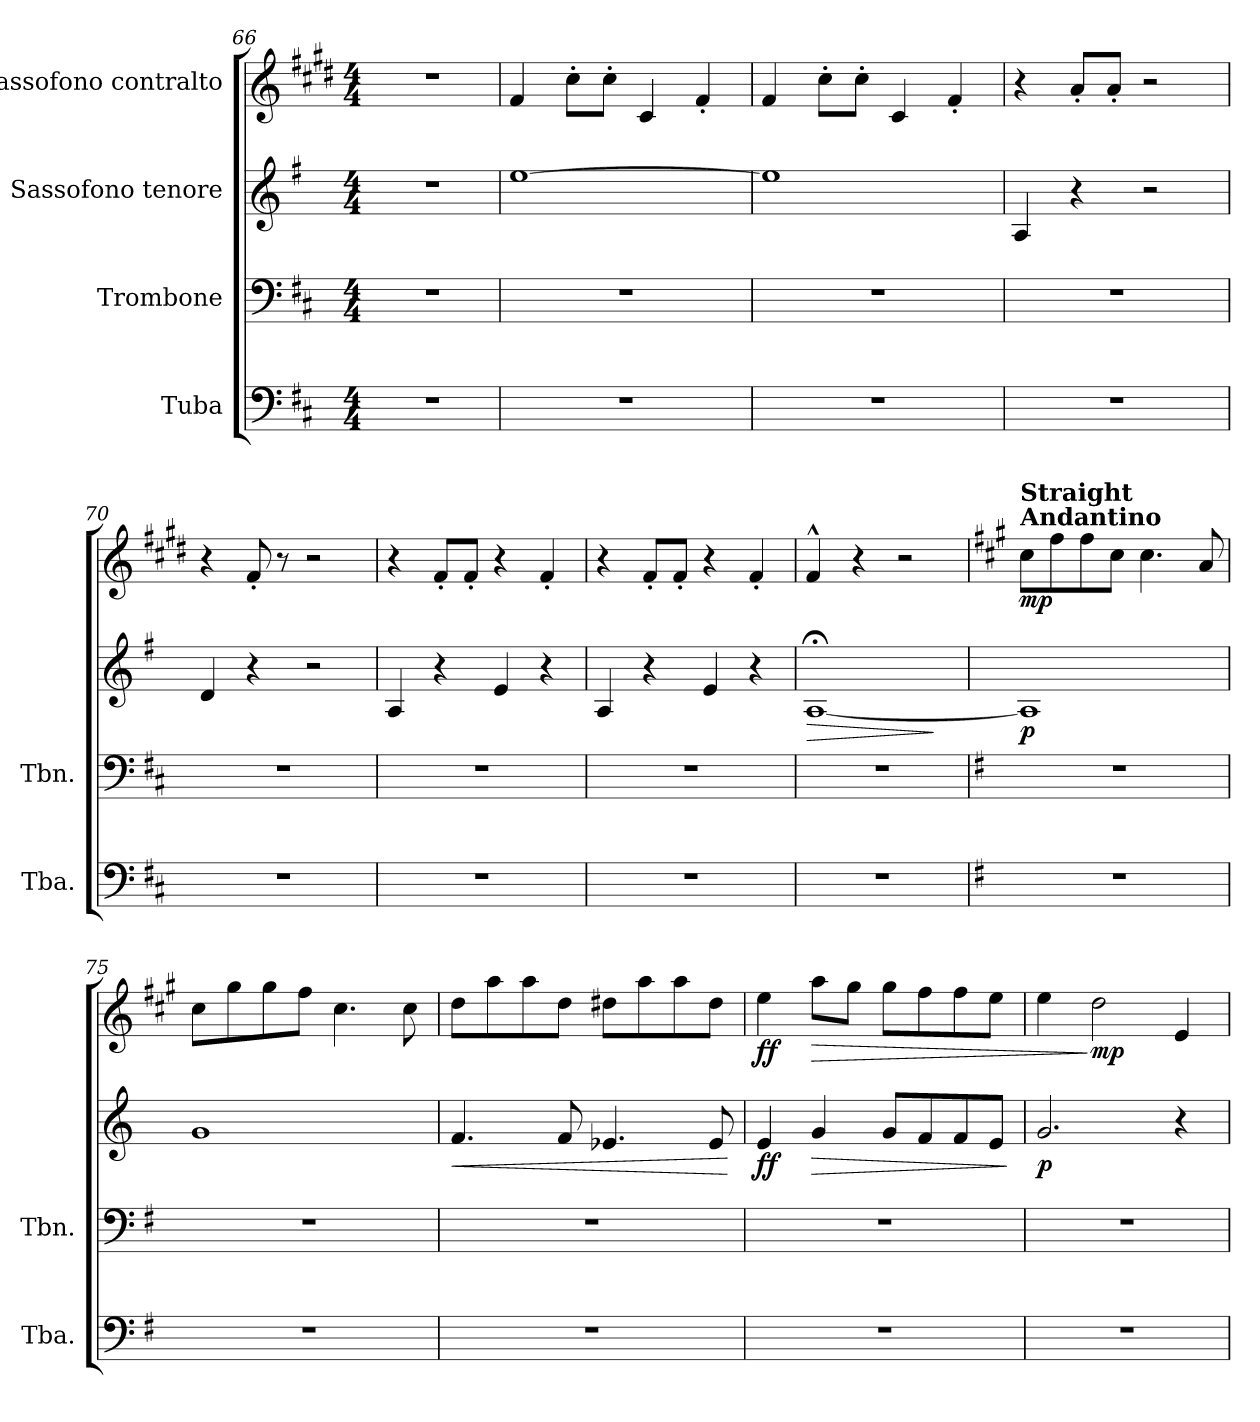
**kern	**kern	**kern	**dynam	**kern	**dynam
*part4	*part3	*part2	*part2	*part1	*part1
*staff4	*staff3	*staff2	*staff2	*staff1	*staff1
*I"Tuba	*I"Trombone	*I"Sassofono tenore	*	*I"Sassofono contralto	*
*I'Tba.	*I'Tbn.	*	*	*	*
*clefF4	*clefF4	*clefG2	*	*clefG2	*
*ITrd4c7	*ITrd4c7	*ITrd8c14	*	*ITrd5c9	*
*k[f#]	*k[f#]	*k[f#]	*	*k[f#]	*
*M4/4	*M4/4	*M4/4	*	*M4/4	*
=66	=66	=66	=66	=66	=66
1r	1r	1r	.	1r	.
=67	=67	=67	=67	=67	=67
1r	1r	[1e	.	4A/	.
.	.	.	.	8e'\L	.
.	.	.	.	8e'\J	.
.	.	.	.	4E/	.
.	.	.	.	4A'/	.
!!LO:LB:g=z
=68	=68	=68	=68	=68	=68
1r	1r	1e]	.	4A/	.
.	.	.	.	8e'\L	.
.	.	.	.	8e'\J	.
.	.	.	.	4E/	.
.	.	.	.	4A'/	.
=69	=69	=69	=69	=69	=69
1r	1r	4AA/	.	4r	.
.	.	4r	.	8c'/L	.
.	.	.	.	8c'/J	.
.	.	2r	.	2r	.
=70	=70	=70	=70	=70	=70
1r	1r	4D/	.	4r	.
.	.	4r	.	8A'/	.
.	.	.	.	8r	.
.	.	2r	.	2r	.
=71	=71	=71	=71	=71	=71
1r	1r	4AA/	.	4r	.
.	.	4r	.	8A'/L	.
.	.	.	.	8A'/J	.
.	.	4E/	.	4r	.
.	.	4r	.	4A'/	.
=72	=72	=72	=72	=72	=72
1r	1r	4AA/	.	4r	.
.	.	4r	.	8A'/L	.
.	.	.	.	8A'/J	.
.	.	4E/	.	4r	.
.	.	4r	.	4A'/	.
=73	=73	=73	=73	=73	=73
!	!	!	!LO:HP:b	!	!
1r	1r	[1AA;<	>	4A^^/	.
.	.	.	.	4r	.
.	.	.	.	2r	.
.	.	.	]	.	.
=74	=74	=74	=74	=74	=74
*k[]	*k[]	*k[]	*	*k[]	*
!	!	!	!	!LO:TX:a:B:t=Andantino	!
!	!	!	!	!LO:TX:B:t=Straight	!
!	!	!	!LO:DY:b	!	!LO:DY:b
1r	1r	1AA]	p	8e\L	mp
.	.	.	.	8a\	.
.	.	.	.	8a\	.
.	.	.	.	8e\J	.
.	.	.	.	4.e\	.
.	.	.	.	8c/	.
!!LO:LB:g=z
=75	=75	=75	=75	=75	=75
1r	1r	1G	.	8e\L	.
.	.	.	.	8b\	.
.	.	.	.	8b\	.
.	.	.	.	8a\J	.
.	.	.	.	4.e\	.
.	.	.	.	8e\	.
=76	=76	=76	=76	=76	=76
!	!	!	!LO:HP:b	!	!
1r	1r	4.F/	<	8f\L	.
.	.	.	.	8cc\	.
.	.	.	.	8cc\	.
.	.	8F/	.	8f\J	.
.	.	4.E-X/	.	8f#X\L	.
.	.	.	.	8cc\	.
.	.	.	.	8cc\	.
.	.	8E-/	.	8f#\J	.
.	.	.	[	.	.
=77	=77	=77	=77	=77	=77
!	!	!	!LO:DY:b	!	!LO:DY:b
1r	1r	4E/	ff	4g\	ff
!	!	!	!LO:HP:b	!	!LO:HP:b
.	.	4G/	>	8cc\L	>
.	.	.	.	8b\J	.
.	.	8G/L	.	8b\L	.
.	.	8F/	.	8a\	.
.	.	8F/	.	8a\	.
.	.	8E/J	.	8g\J	.
.	.	.	]	.	.
=78	=78	=78	=78	=78	=78
!	!	!	!LO:DY:b	!	!
1r	1r	2.G/	p	4g\	.
!	!	!	!	!	!LO:DY:n=1:b
.	.	.	.	2f\	] mp
.	.	4r	.	4G/	.
=	=	=	=	=	=
*-	*-	*-	*-	*-	*-
